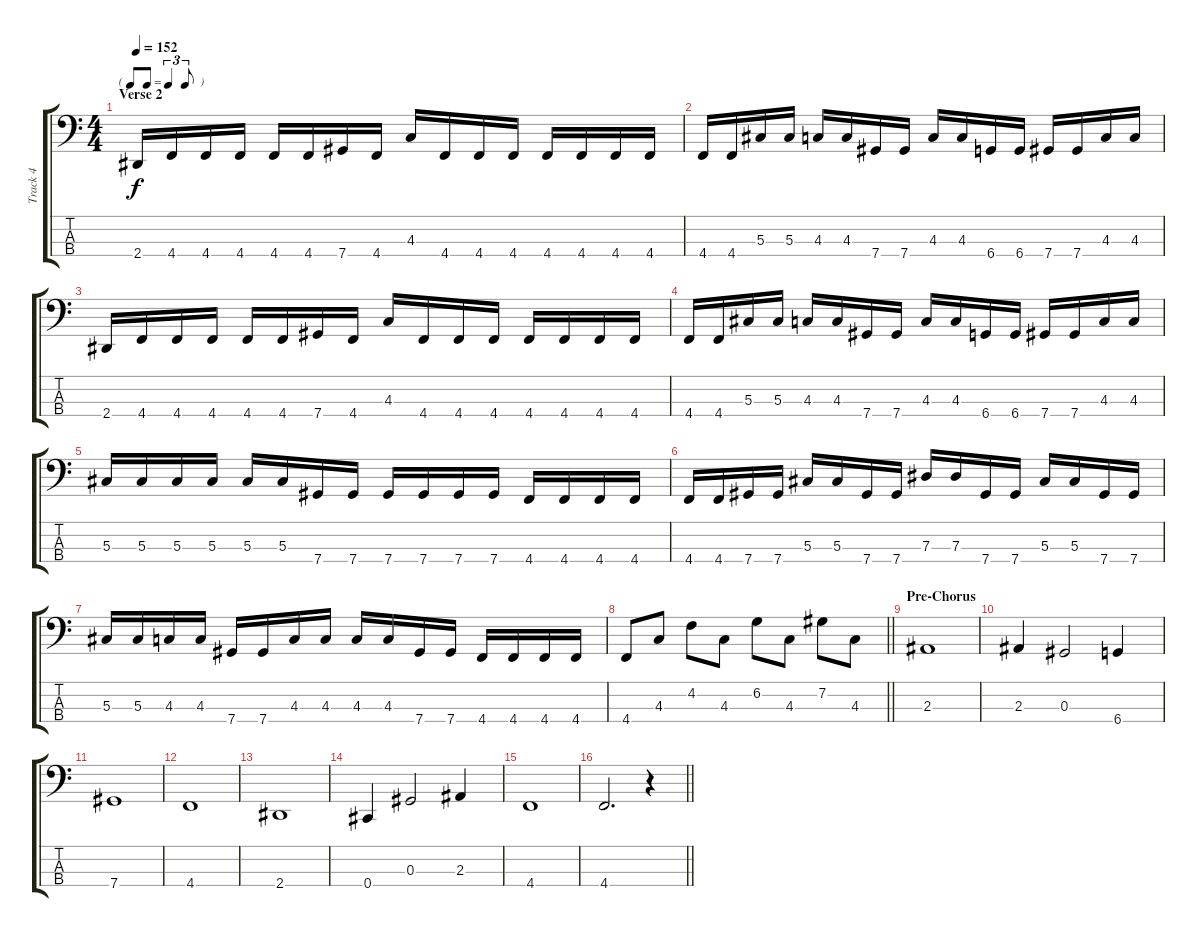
\track ("Track 4" "Track 4") {instrument electricbasspick}
\staff {score tabs}
\tuning (Gb2 Db2 Ab1 Db1) {hide}
\ts (4 4)
\tf triplet8th
\section ("" "Verse 2")
\tempo 152
\clef f4
\ks c
2.4.16{dy f} 4.4.16 4.4.16 4.4.16 4.4.16 4.4.16 7.4.16 4.4.16 4.3.16 4.4.16 4.4.16 4.4.16 4.4.16 4.4.16 4.4.16 4.4.16 |
4.4.16 4.4.16 5.3.16 5.3.16 4.3.16 4.3.16 7.4.16 7.4.16 4.3.16 4.3.16 6.4.16 6.4.16 7.4.16 7.4.16 4.3.16 4.3.16 |
2.4.16 4.4.16 4.4.16 4.4.16 4.4.16 4.4.16 7.4.16 4.4.16 4.3.16 4.4.16 4.4.16 4.4.16 4.4.16 4.4.16 4.4.16 4.4.16 |
4.4.16 4.4.16 5.3.16 5.3.16 4.3.16 4.3.16 7.4.16 7.4.16 4.3.16 4.3.16 6.4.16 6.4.16 7.4.16 7.4.16 4.3.16 4.3.16 |
5.3.16 5.3.16 5.3.16 5.3.16 5.3.16 5.3.16 7.4.16 7.4.16 7.4.16 7.4.16 7.4.16 7.4.16 4.4.16 4.4.16 4.4.16 4.4.16 |
4.4.16 4.4.16 7.4.16 7.4.16 5.3.16 5.3.16 7.4.16 7.4.16 7.3.16 7.3.16 7.4.16 7.4.16 5.3.16 5.3.16 7.4.16 7.4.16 |
5.3.16 5.3.16 4.3.16 4.3.16 7.4.16 7.4.16 4.3.16 4.3.16 4.3.16 4.3.16 7.4.16 7.4.16 4.4.16 4.4.16 4.4.16 4.4.16 |
\barLineRight lightlight
4.4.8 4.3.8 4.2.8 4.3.8 6.2.8 4.3.8 7.2.8 4.3.8 |
\section ("" "Pre-Chorus")
2.3.1 |
2.3.4 0.3.2 6.4.4 |
7.4.1 |
4.4.1 |
2.4.1 |
0.4.4 0.3.2 2.3.4 |
4.4.1 |
\barLineRight lightlight
4.4.2{d} r.4
